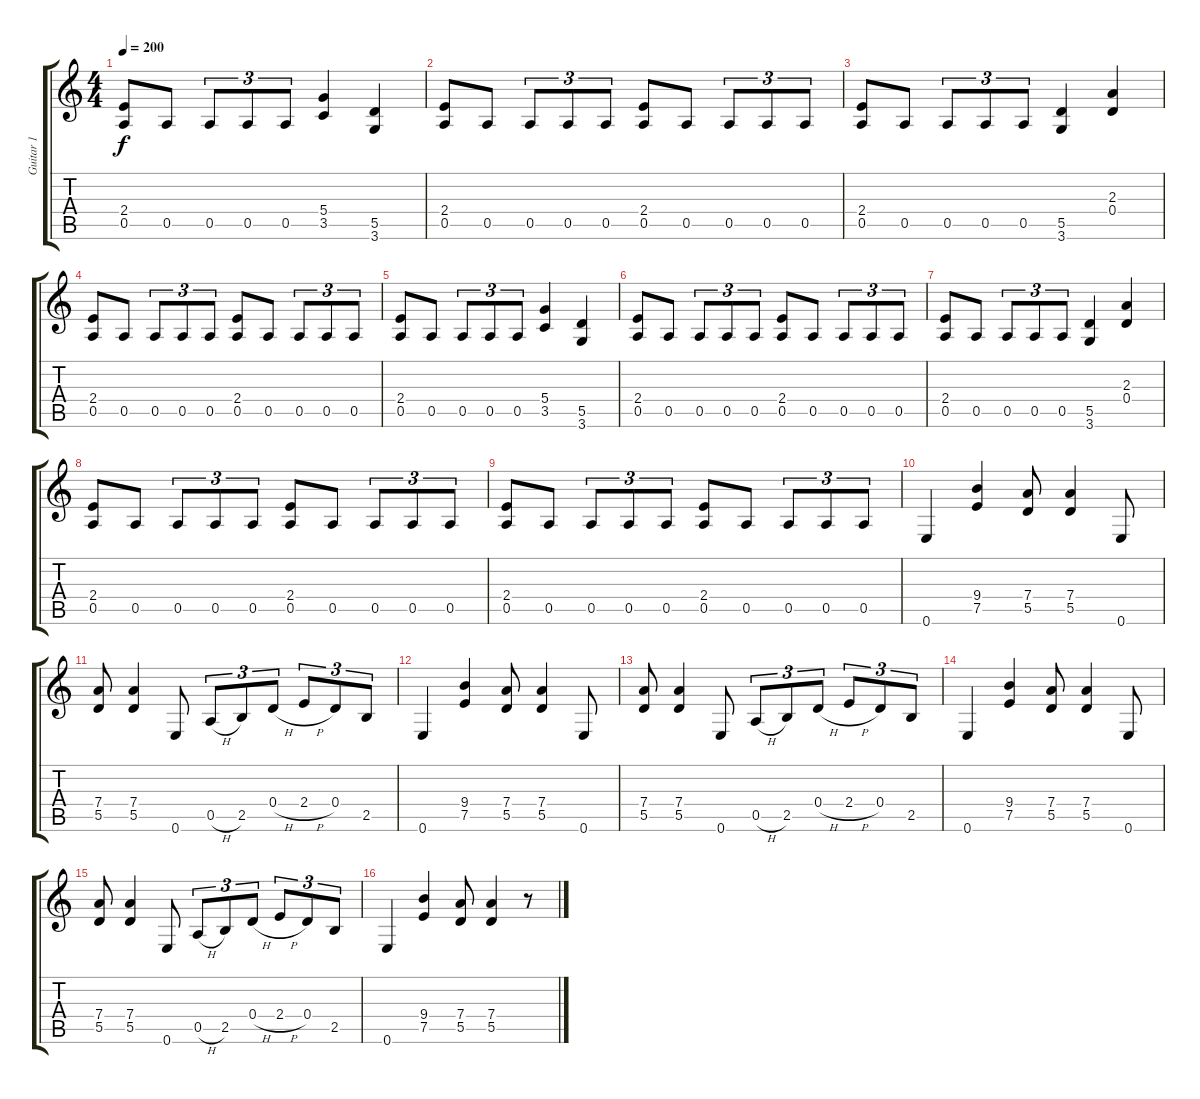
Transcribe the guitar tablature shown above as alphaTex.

\track ("Guitar 1" "Guitar 1") {instrument overdrivenguitar}
\staff {score tabs}
\tuning (E4 B3 G3 D3 A2 E2) {hide}
\ts (4 4)
\tempo 200
\clef g2
\ks c
(2.4 0.5).8{dy f} 0.5.8 0.5.8{tu (3 2)} 0.5.8{tu (3 2)} 0.5.8{tu (3 2)} (5.4 3.5).4 (5.5 3.6).4 |
(2.4 0.5).8 0.5.8 0.5.8{tu (3 2)} 0.5.8{tu (3 2)} 0.5.8{tu (3 2)} (2.4 0.5).8 0.5.8 0.5.8{tu (3 2)} 0.5.8{tu (3 2)} 0.5.8{tu (3 2)} |
(2.4 0.5).8 0.5.8 0.5.8{tu (3 2)} 0.5.8{tu (3 2)} 0.5.8{tu (3 2)} (5.5 3.6).4 (2.3 0.4).4 |
(2.4 0.5).8 0.5.8 0.5.8{tu (3 2)} 0.5.8{tu (3 2)} 0.5.8{tu (3 2)} (2.4 0.5).8 0.5.8 0.5.8{tu (3 2)} 0.5.8{tu (3 2)} 0.5.8{tu (3 2)} |
(2.4 0.5).8 0.5.8 0.5.8{tu (3 2)} 0.5.8{tu (3 2)} 0.5.8{tu (3 2)} (5.4 3.5).4 (5.5 3.6).4 |
(2.4 0.5).8 0.5.8 0.5.8{tu (3 2)} 0.5.8{tu (3 2)} 0.5.8{tu (3 2)} (2.4 0.5).8 0.5.8 0.5.8{tu (3 2)} 0.5.8{tu (3 2)} 0.5.8{tu (3 2)} |
(2.4 0.5).8 0.5.8 0.5.8{tu (3 2)} 0.5.8{tu (3 2)} 0.5.8{tu (3 2)} (5.5 3.6).4 (2.3 0.4).4 |
(2.4 0.5).8 0.5.8 0.5.8{tu (3 2)} 0.5.8{tu (3 2)} 0.5.8{tu (3 2)} (2.4 0.5).8 0.5.8 0.5.8{tu (3 2)} 0.5.8{tu (3 2)} 0.5.8{tu (3 2)} |
(2.4 0.5).8 0.5.8 0.5.8{tu (3 2)} 0.5.8{tu (3 2)} 0.5.8{tu (3 2)} (2.4 0.5).8 0.5.8 0.5.8{tu (3 2)} 0.5.8{tu (3 2)} 0.5.8{tu (3 2)} |
0.6.4 (9.4 7.5).4 (7.4 5.5).8 (7.4 5.5).4 0.6.8 |
(7.4 5.5).8 (7.4 5.5).4 0.6.8 0.5{h}.8{tu (3 2)} 2.5.8{tu (3 2)} 0.4{h}.8{tu (3 2)} 2.4{h}.8{tu (3 2)} 0.4.8{tu (3 2)} 2.5.8{tu (3 2)} |
0.6.4 (9.4 7.5).4 (7.4 5.5).8 (7.4 5.5).4 0.6.8 |
(7.4 5.5).8 (7.4 5.5).4 0.6.8 0.5{h}.8{tu (3 2)} 2.5.8{tu (3 2)} 0.4{h}.8{tu (3 2)} 2.4{h}.8{tu (3 2)} 0.4.8{tu (3 2)} 2.5.8{tu (3 2)} |
0.6.4 (9.4 7.5).4 (7.4 5.5).8 (7.4 5.5).4 0.6.8 |
(7.4 5.5).8 (7.4 5.5).4 0.6.8 0.5{h}.8{tu (3 2)} 2.5.8{tu (3 2)} 0.4{h}.8{tu (3 2)} 2.4{h}.8{tu (3 2)} 0.4.8{tu (3 2)} 2.5.8{tu (3 2)} |
0.6.4 (9.4 7.5).4 (7.4 5.5).8 (7.4 5.5).4 r.8
